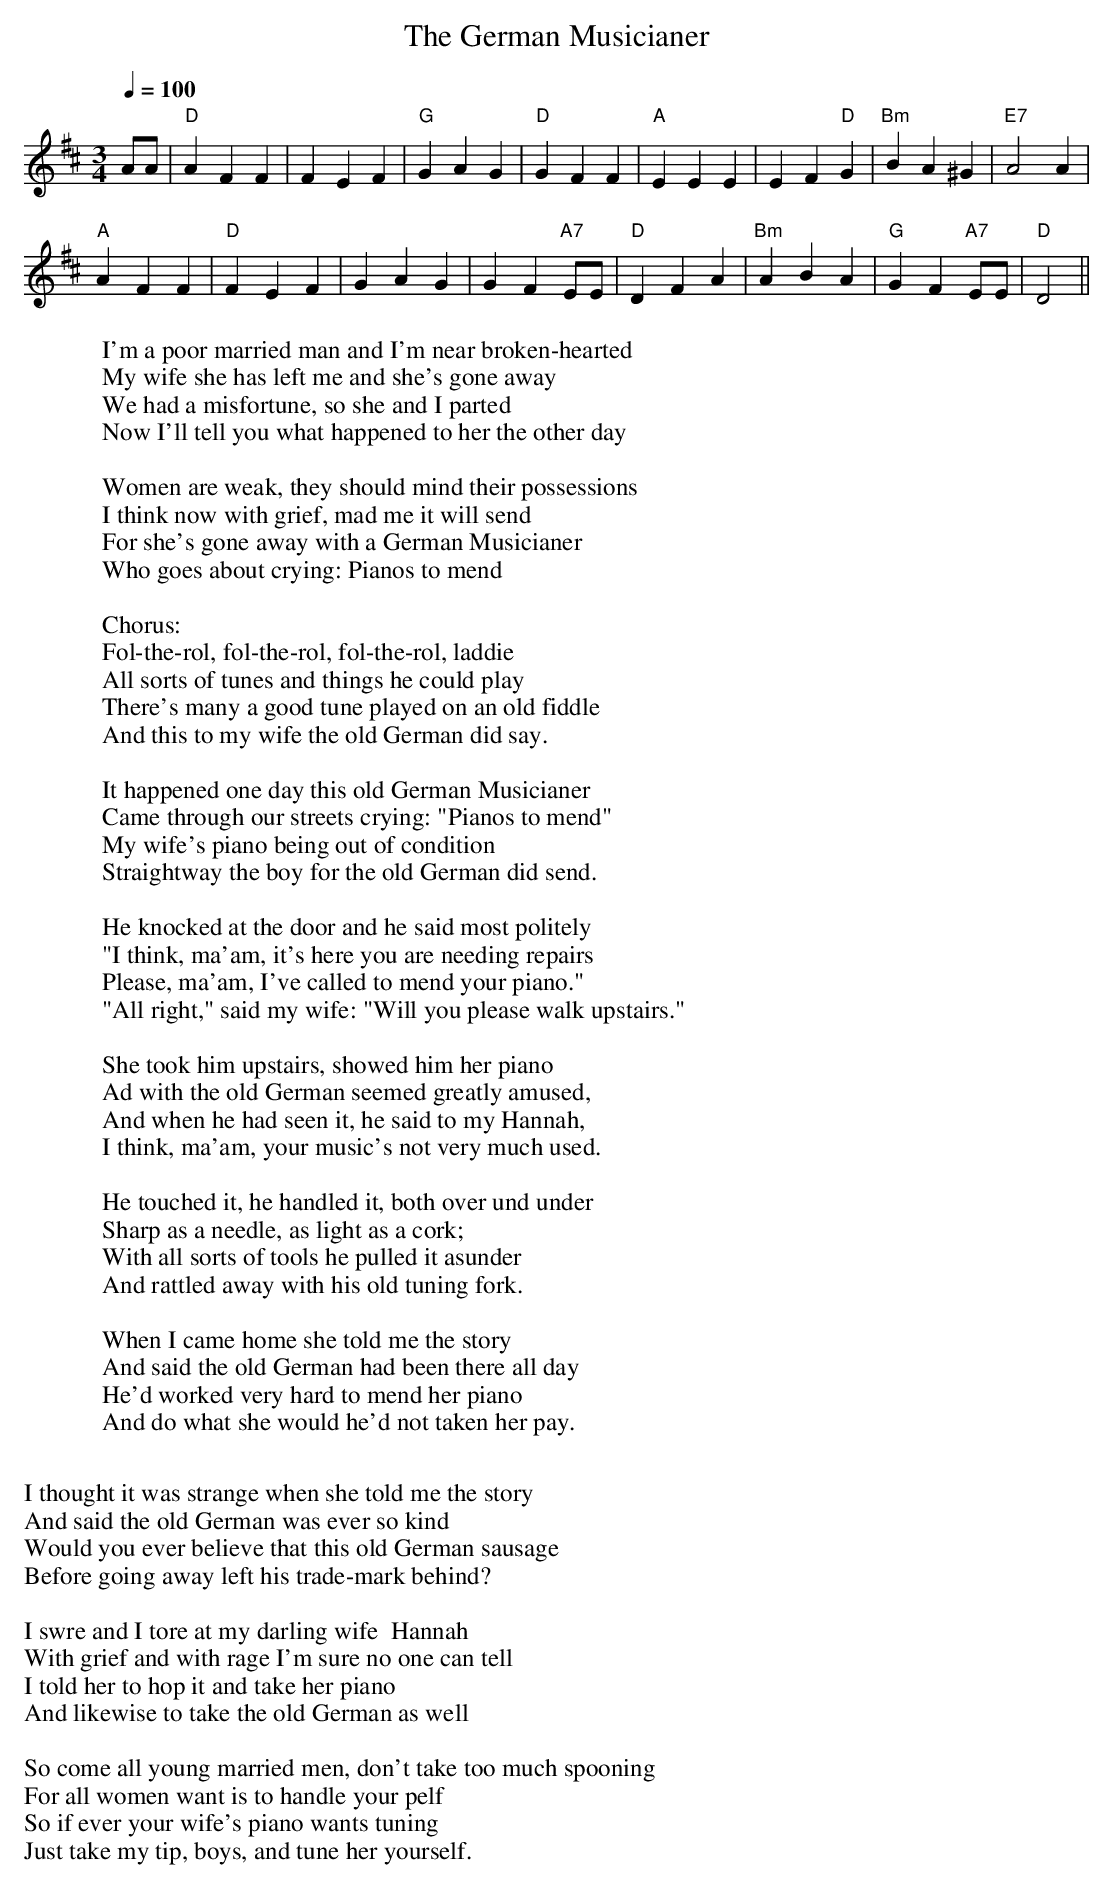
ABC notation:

X:1
T:German Musicianer, The
M:3/4
L:1/8
Q:1/4=100
W:I'm a poor married man and I'm near broken-hearted
W:My wife she has left me and she's gone away
W:We had a misfortune, so she and I parted
W:Now I'll tell you what happened to her the other day
W:
W:Women are weak, they should mind their possessions
W:I think now with grief, mad me it will send
W:For she's gone away with a German Musicianer
W:Who goes about crying: Pianos to mend
W:
W:Chorus:
W:Fol-the-rol, fol-the-rol, fol-the-rol, laddie
W:All sorts of tunes and things he could play
W:There's many a good tune played on an old fiddle
W:And this to my wife the old German did say.
W:
W:It happened one day this old German Musicianer
W:Came through our streets crying: "Pianos to mend"
W:My wife's piano being out of condition
W:Straightway the boy for the old German did send.
W:
W:He knocked at the door and he said most politely
W:"I think, ma'am, it's here you are needing repairs
W:Please, ma'am, I've called to mend your piano."
W:"All right," said my wife: "Will you please walk upstairs."
W:
W:She took him upstairs, showed him her piano
W:Ad with the old German seemed greatly amused,
W:And when he had seen it, he said to my Hannah,
W:I think, ma'am, your music's not very much used.
W:
W:He touched it, he handled it, both over und under
W:Sharp as a needle, as light as a cork;
W:With all sorts of tools he pulled it asunder
W:And rattled away with his old tuning fork.
W:
W:When I came home she told me the story
W:And said the old German had been there all day
W:He'd worked very hard to mend her piano
W:And do what she would he'd not taken her pay.
W:
W:I thought it was strange when she told me the story
W:And said the old German was ever so kind
W:Would you ever believe that this old German sausage
W:Before going away left his trade-mark behind?
W:
W:I swre and I tore at my darling wife  Hannah
W:With grief and with rage I'm sure no one can tell
W:I told her to hop it and take her piano
W:And likewise to take the old German as well
W:
W:So come all young married men, don't take too much spooning
W:For all women want is to handle your pelf
W:So if ever your wife's piano wants tuning
W:Just take my tip, boys, and tune her yourself.
K:D
AA |"D"A2 F2 F2|F2 E2 F2|"G"G2 A2 G2|"D"G2 F2 F2|\
"A"E2 E2 E2|E2 F2 "D"G2|"Bm"B2 A2 ^G2|"E7"A4 A2|
"A"A2 F2 F2|"D"F2 E2 F2|G2 A2 G2|G2 F2 "A7"EE|\
"D"D2 F2 A2|"Bm"A2 B2 A2|"G"G2 F2 "A7"EE|"D"D4 ||
W:
